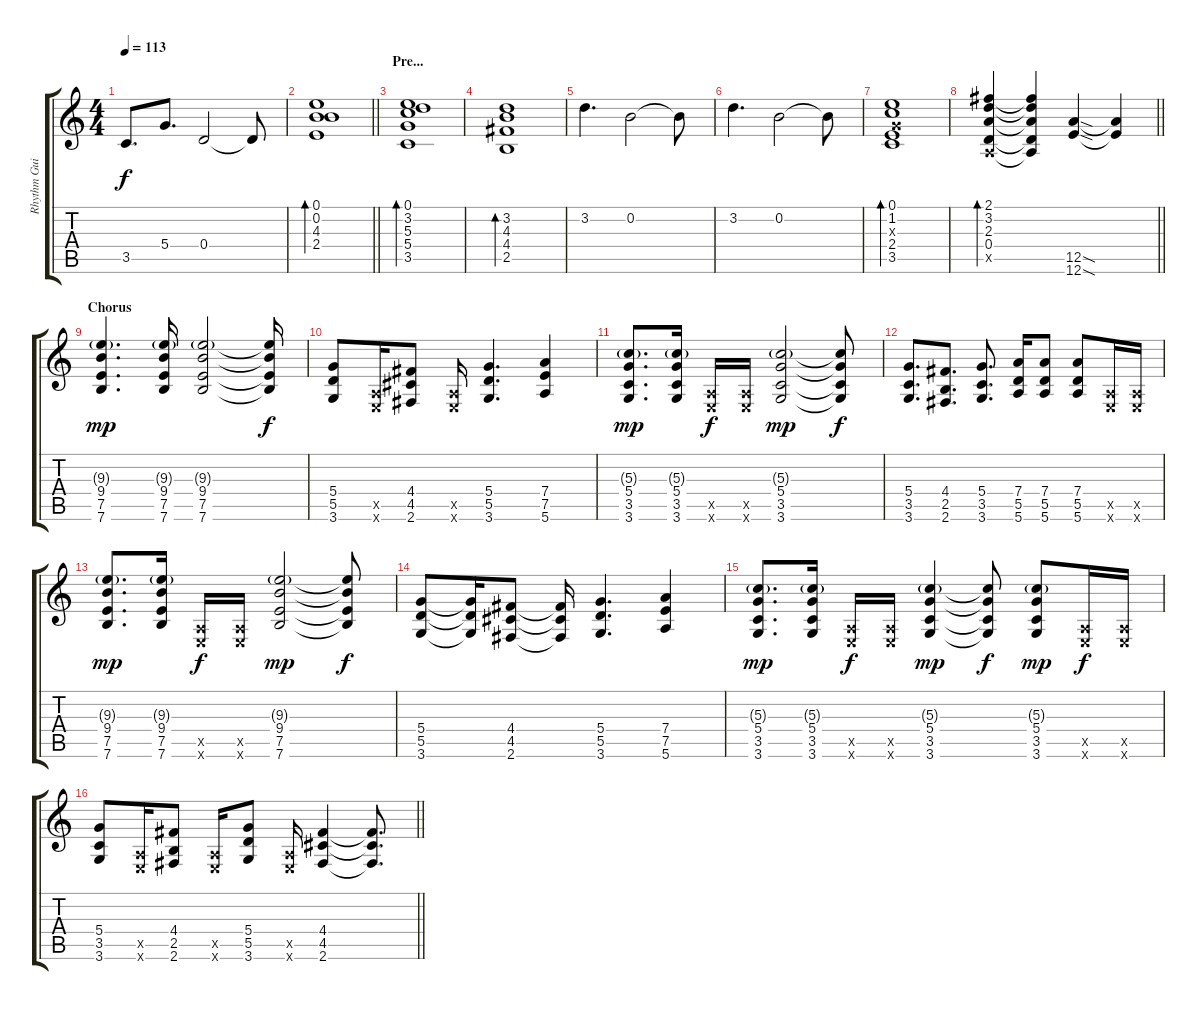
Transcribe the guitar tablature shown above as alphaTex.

\track ("Rhythm Guitar" "Rhythm Gui") {instrument electricguitarclean}
\staff {score tabs}
\tuning (E4 B3 G3 D3 A2 E2) {hide}
\ts (4 4)
\tempo 113
\clef g2
\ks c
3.5.8{d dy f} 5.4.8{d} 0.4.2 0.4{t}.8 |
\barLineRight lightlight
(0.1 0.2 4.3 2.4).1{bd 120} |
\section ("" "Pre...")
(0.1 3.2 5.3 5.4 3.5).1{bd 120} |
(3.2 4.3 4.4 2.5).1{bd 120} |
3.2.4{d} 0.2.2 0.2{t}.8 |
3.2.4{d} 0.2.2 0.2{t}.8 |
(0.1 1.2 0.3{x} 2.4 3.5).1{bd 120} |
\barLineRight lightlight
(2.1 3.2 2.3 0.4 0.5{x}).4{bd 120} (2.1{t} 3.2{t} 2.3{t} 0.4{t} 0.5{t}).4 (12.5{sod} 12.6{sod}).4{volume 9 balance 8 instrument distortionguitar} (12.5{t} 12.6{t}).4 |
\section ("" "Chorus")
(9.3{g} 9.4 7.5 7.6).4{d dy mp volume 16 balance 16} (9.3{g} 9.4 7.5 7.6).16 (9.3{g} 9.4 7.5 7.6).2 (9.3{t} 9.4{t} 7.5{t} 7.6{t}).16{dy f} |
(5.4 5.5 3.6).8 (0.5{x} 0.6{x}).16 (4.4 4.5 2.6).8 (0.5{x} 0.6{x}).16 (5.4 5.5 3.6).4{d} (7.4 7.5 5.6).4 |
(5.3{g} 5.4 3.5 3.6).8{d dy mp} (5.3{g} 5.4 3.5 3.6).16 (0.5{x} 0.6{x}).16{dy f} (0.5{x} 0.6{x}).16 (5.3{g} 5.4 3.5 3.6).2{dy mp} (5.3{t} 5.4{t} 3.5{t} 3.6{t}).8{dy f} |
(5.4 3.5 3.6).8{d} (4.4 2.5 2.6).8{d} (5.4 3.5 3.6).8{d} (7.4 5.5 5.6).16 (7.4 5.5 5.6).8 (7.4 5.5 5.6).8 (0.5{x} 0.6{x}).16 (0.5{x} 0.6{x}).16 |
(9.3{g} 9.4 7.5 7.6).8{d dy mp} (9.3{g} 9.4 7.5 7.6).16 (0.5{x} 0.6{x}).16{dy f} (0.5{x} 0.6{x}).16 (9.3{g} 9.4 7.5 7.6).2{dy mp} (9.3{t} 9.4{t} 7.5{t} 7.6{t}).8{dy f} |
(5.4 5.5 3.6).8 (5.4{t} 5.5{t} 3.6{t}).16 (4.4 4.5 2.6).8 (4.4{t} 4.5{t} 2.6{t}).16 (5.4 5.5 3.6).4{d} (7.4 7.5 5.6).4 |
(5.3{g} 5.4 3.5 3.6).8{d dy mp} (5.3{g} 5.4 3.5 3.6).16 (0.5{x} 0.6{x}).16{dy f} (0.5{x} 0.6{x}).16 (5.3{g} 5.4 3.5 3.6).4{dy mp} (5.3{t} 5.4{t} 3.5{t} 3.6{t}).8{dy f} (5.3{g} 5.4 3.5 3.6).8{dy mp} (0.5{x} 0.6{x}).16{dy f} (0.5{x} 0.6{x}).16 |
\barLineRight lightlight
(5.4 3.5 3.6).8 (0.5{x} 0.6{x}).16 (4.4 2.5 2.6).8 (0.5{x} 0.6{x}).16 (5.4 5.5 3.6).8 (0.5{x} 0.6{x}).16 (4.4 4.5 2.6).4 (4.4{t} 4.5{t} 2.6{t}).8{d}
